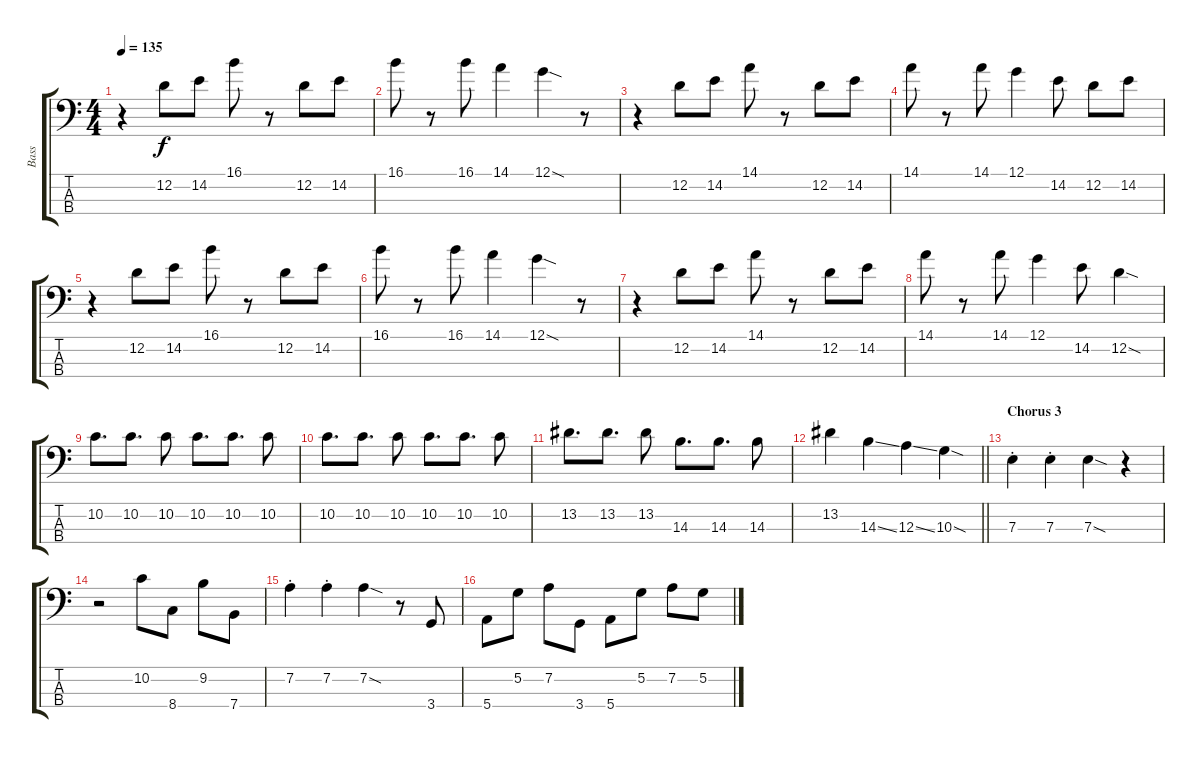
\track ("Bass" "Bass") {instrument electricbasspick}
\staff {score tabs}
\tuning (G2 D2 A1 E1) {hide}
\ts (4 4)
\tempo 135
\clef f4
\ks c
r.4{dy f} 12.2.8 14.2.8 16.1.8 r.8 12.2.8 14.2.8 |
16.1.8 r.8 16.1.8 14.1.4 12.1{sod}.4 r.8 |
r.4 12.2.8 14.2.8 14.1.8 r.8 12.2.8 14.2.8 |
14.1.8 r.8 14.1.8 12.1.4 14.2.8 12.2.8 14.2.8 |
r.4 12.2.8 14.2.8 16.1.8 r.8 12.2.8 14.2.8 |
16.1.8 r.8 16.1.8 14.1.4 12.1{sod}.4 r.8 |
r.4 12.2.8 14.2.8 14.1.8 r.8 12.2.8 14.2.8 |
14.1.8 r.8 14.1.8 12.1.4 14.2.8 12.2{sod}.4 |
10.2.8{d} 10.2.8{d} 10.2.8 10.2.8{d} 10.2.8{d} 10.2.8 |
10.2.8{d} 10.2.8{d} 10.2.8 10.2.8{d} 10.2.8{d} 10.2.8 |
13.2.8{d} 13.2.8{d} 13.2.8 14.3.8{d} 14.3.8{d} 14.3.8 |
\barLineRight lightlight
13.2.4 14.3{ss}.4 12.3{ss}.4 10.3{sod}.4 |
\section ("" "Chorus 3")
7.3{st}.4 7.3{st}.4 7.3{sod}.4 r.4 |
r.2 10.2.8 8.4.8 9.2.8 7.4.8 |
7.2{st}.4 7.2{st}.4 7.2{sod}.4 r.8 3.4.8 |
5.4.8 5.2.8 7.2.8 3.4.8 5.4.8 5.2.8 7.2.8 5.2.8
